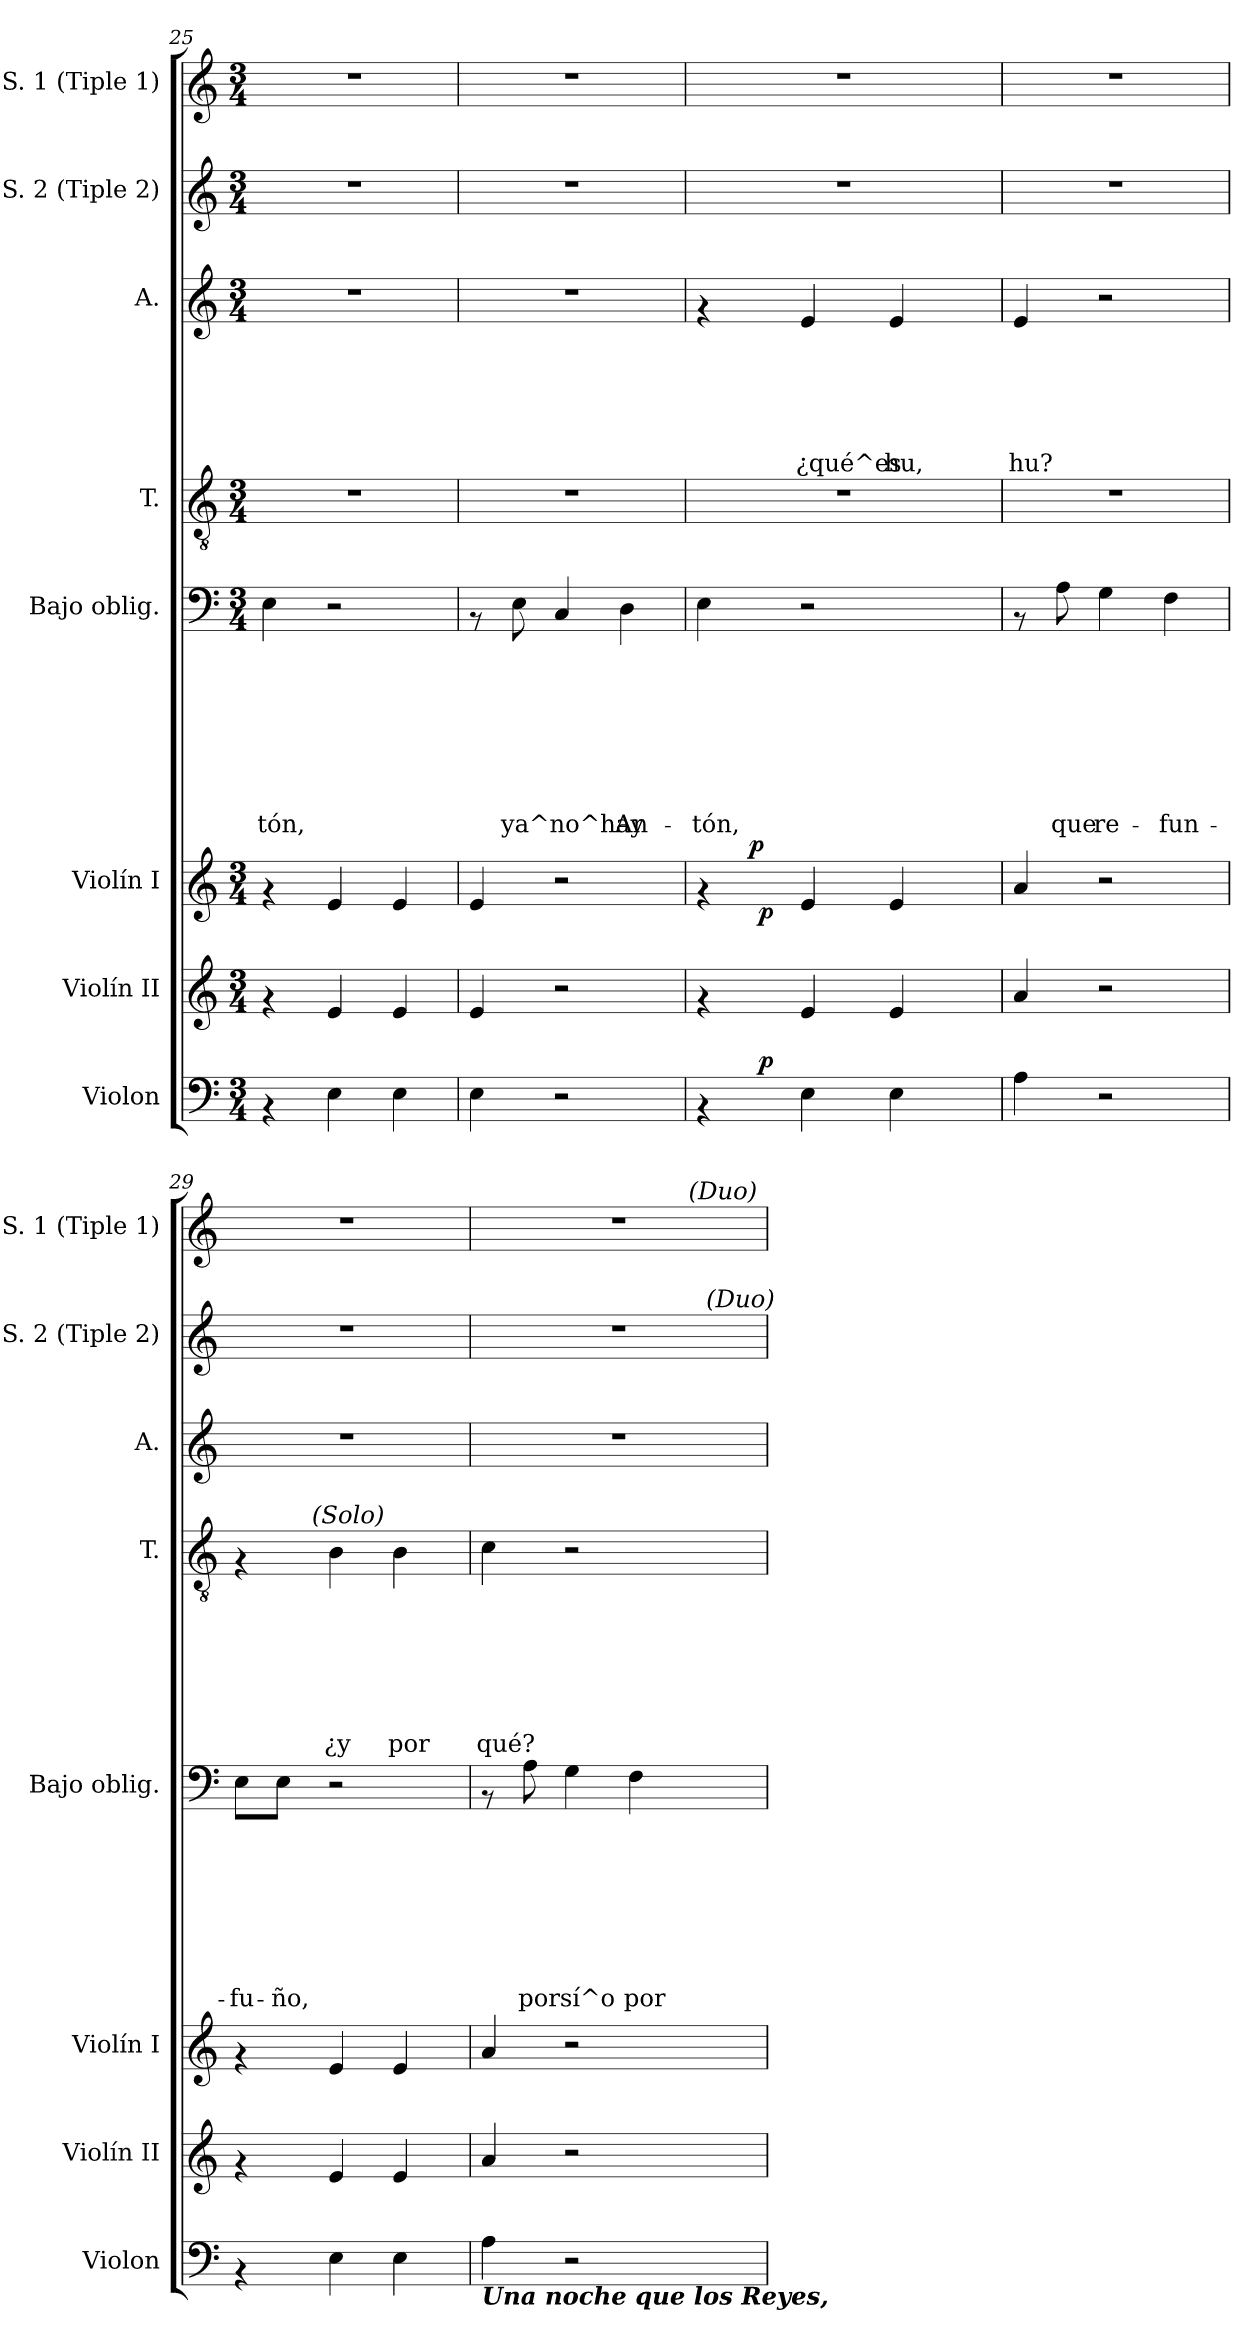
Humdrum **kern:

**kern	**dynam	**kern	**kern	**dynam	**kern	**text	**text	**text	**text	**text	**text	**text	**text	**kern	**text	**text	**text	**text	**text	**text	**text	**kern	**text	**text	**text	**text	**text	**text	**kern	**kern
*part8	*part8	*part7	*part6	*part6	*part5	*part5	*part5	*part5	*part5	*part5	*part5	*part5	*part5	*part4	*part4	*part4	*part4	*part4	*part4	*part4	*part4	*part3	*part3	*part3	*part3	*part3	*part3	*part3	*part2	*part1
*staff8	*staff8	*staff7	*staff6	*staff6	*staff5	*staff5	*staff5	*staff5	*staff5	*staff5	*staff5	*staff5	*staff5	*staff4	*staff4	*staff4	*staff4	*staff4	*staff4	*staff4	*staff4	*staff3	*staff3	*staff3	*staff3	*staff3	*staff3	*staff3	*staff2	*staff1
*I"Violon	*	*I"Violín II	*I"Violín I	*	*I"Bajo oblig.	*	*	*	*	*	*	*	*	*I"T.	*	*	*	*	*	*	*	*I"A.	*	*	*	*	*	*	*I"S. 2 (Tiple 2)	*I"S. 1 (Tiple 1)
*I'Violon	*	*I'Violín II	*I'Violín I	*	*I'Bajo oblig.	*	*	*	*	*	*	*	*	*I'T.	*	*	*	*	*	*	*	*I'A.	*	*	*	*	*	*	*I'S. 2 (Tiple 2)	*I'S. 1 (Tiple 1)
*clefF4	*	*clefG2	*clefG2	*	*clefF4	*	*	*	*	*	*	*	*	*clefGv2	*	*	*	*	*	*	*	*clefG2	*	*	*	*	*	*	*clefG2	*clefG2
*k[]	*	*k[]	*k[]	*	*k[]	*	*	*	*	*	*	*	*	*k[]	*	*	*	*	*	*	*	*k[]	*	*	*	*	*	*	*k[]	*k[]
*C:	*	*C:	*C:	*	*C:	*	*	*	*	*	*	*	*	*C:	*	*	*	*	*	*	*	*C:	*	*	*	*	*	*	*C:	*C:
*M3/4	*	*M3/4	*M3/4	*	*M3/4	*	*	*	*	*	*	*	*	*M3/4	*	*	*	*	*	*	*	*M3/4	*	*	*	*	*	*	*M3/4	*M3/4
=25	=25	=25	=25	=25	=25	=25	=25	=25	=25	=25	=25	=25	=25	=25	=25	=25	=25	=25	=25	=25	=25	=25	=25	=25	=25	=25	=25	=25	=25	=25
!	!	!	!	!	!	!	!	!	!	!	!	!	!LO:LY:b	!	!	!	!	!	!	!	!	!	!	!	!	!	!	!	!	!
4rAA	.	4rf	4rf	.	4E\	.	.	.	.	.	.	.	-tón,	2.r	.	.	.	.	.	.	.	2.r	.	.	.	.	.	.	2.r	2.r
4E\	.	4e/	4e/	.	2r	.	.	.	.	.	.	.	.	.	.	.	.	.	.	.	.	.	.	.	.	.	.	.	.	.
4E\	.	4e/	4e/	.	.	.	.	.	.	.	.	.	.	.	.	.	.	.	.	.	.	.	.	.	.	.	.	.	.	.
=26	=26	=26	=26	=26	=26	=26	=26	=26	=26	=26	=26	=26	=26	=26	=26	=26	=26	=26	=26	=26	=26	=26	=26	=26	=26	=26	=26	=26	=26	=26
4E\	.	4e/	4e/	.	8rAA	.	.	.	.	.	.	.	.	2.r	.	.	.	.	.	.	.	2.r	.	.	.	.	.	.	2.r	2.r
!	!	!	!	!	!	!	!	!	!	!	!	!	!LO:LY:b	!	!	!	!	!	!	!	!	!	!	!	!	!	!	!	!	!
.	.	.	.	.	8E\	.	.	.	.	.	.	.	ya^no^hay	.	.	.	.	.	.	.	.	.	.	.	.	.	.	.	.	.
2r	.	2r	2r	.	4C/	.	.	.	.	.	.	.	.	.	.	.	.	.	.	.	.	.	.	.	.	.	.	.	.	.
!	!	!	!	!	!	!	!	!	!	!	!	!	!LO:LY:b	!	!	!	!	!	!	!	!	!	!	!	!	!	!	!	!	!
.	.	.	.	.	4D\	.	.	.	.	.	.	.	An-	.	.	.	.	.	.	.	.	.	.	.	.	.	.	.	.	.
!!LO:LB:g=z
=27	=27	=27	=27	=27	=27	=27	=27	=27	=27	=27	=27	=27	=27	=27	=27	=27	=27	=27	=27	=27	=27	=27	=27	=27	=27	=27	=27	=27	=27	=27
!	!	!	!	!	!	!	!	!	!	!	!	!	!LO:LY:b	!	!	!	!	!	!	!	!	!	!	!	!	!	!	!	!	!
*^	*	*	*^	*	*	*	*	*	*	*	*	*	*	*	*	*	*	*	*	*	*	*	*	*	*	*	*	*	*	*
*	*	*	*	*	*^	*	*	*	*	*	*	*	*	*	*	*	*	*	*	*	*	*	*	*	*	*	*	*	*	*	*	*
4rAA	8ryy	.	4rf	4rf	12ryy	8ryy	.	4E\	.	.	.	.	.	.	.	-tón,	2.r	.	.	.	.	.	.	.	4rf	.	.	.	.	.	.	2.r	2.r
.	.	.	.	.	48.ryy	.	.	.	.	.	.	.	.	.	.	.	.	.	.	.	.	.	.	.	.	.	.	.	.	.	.	.	.
!	!	!	!	!	!	!	!LO:DY:a	!	!	!	!	!	!	!	!	!	!	!	!	!	!	!	!	!	!	!	!	!	!	!	!	!	!
.	.	.	.	.	3ryy	.	p	.	.	.	.	.	.	.	.	.	.	.	.	.	.	.	.	.	.	.	.	.	.	.	.	.	.
!	!	!LO:DY:a	!	!	!	!	!LO:DY:b	!	!	!	!	!	!	!	!	!	!	!	!	!	!	!	!	!	!	!	!	!	!	!	!	!	!
.	2ryy	p	.	.	.	2ryy	p	.	.	.	.	.	.	.	.	.	.	.	.	.	.	.	.	.	.	.	.	.	.	.	.	.	.
!	!	!	!	!	!	!	!	!	!	!	!	!	!	!	!	!	!	!	!	!	!	!	!	!	!	!	!	!	!	!	!LO:LY:b	!	!
4E\	.	.	4e/	4e/	.	.	.	2r	.	.	.	.	.	.	.	.	.	.	.	.	.	.	.	.	4e/	.	.	.	.	.	-¿qué^es	.	.
.	.	.	.	.	6ryy	.	.	.	.	.	.	.	.	.	.	.	.	.	.	.	.	.	.	.	.	.	.	.	.	.	.	.	.
!	!	!	!	!	!	!	!	!	!	!	!	!	!	!	!	!	!	!	!	!	!	!	!	!	!	!	!	!	!	!	!LO:LY:b	!	!
4E\	.	.	4e/	4e/	.	.	.	.	.	.	.	.	.	.	.	.	.	.	.	.	.	.	.	.	4e/	.	.	.	.	.	hu,	.	.
.	.	.	.	.	12ryy	.	.	.	.	.	.	.	.	.	.	.	.	.	.	.	.	.	.	.	.	.	.	.	.	.	.	.	.
.	8ryy	.	.	.	.	8ryy	.	.	.	.	.	.	.	.	.	.	.	.	.	.	.	.	.	.	.	.	.	.	.	.	.	.	.
.	.	.	.	.	24ryy	.	.	.	.	.	.	.	.	.	.	.	.	.	.	.	.	.	.	.	.	.	.	.	.	.	.	.	.
.	.	.	.	.	96ryy	.	.	.	.	.	.	.	.	.	.	.	.	.	.	.	.	.	.	.	.	.	.	.	.	.	.	.	.
=28	=28	=28	=28	=28	=28	=28	=28	=28	=28	=28	=28	=28	=28	=28	=28	=28	=28	=28	=28	=28	=28	=28	=28	=28	=28	=28	=28	=28	=28	=28	=28	=28	=28
!	!	!	!	!	!	!	!	!	!	!	!	!	!	!	!	!	!	!	!	!	!	!	!	!	!	!	!	!	!	!	!LO:LY:b	!	!
*v	*v	*	*	*v	*v	*v	*	*	*	*	*	*	*	*	*	*	*	*	*	*	*	*	*	*	*	*	*	*	*	*	*	*	*
4A\	.	4a/	4a/	.	8rAA	.	.	.	.	.	.	.	.	2.r	.	.	.	.	.	.	.	4e/	.	.	.	.	.	hu?	2.r	2.r
!	!	!	!	!	!	!	!	!	!	!	!	!	!LO:LY:b	!	!	!	!	!	!	!	!	!	!	!	!	!	!	!	!	!
.	.	.	.	.	8A\	.	.	.	.	.	.	.	que	.	.	.	.	.	.	.	.	.	.	.	.	.	.	.	.	.
!	!	!	!	!	!	!	!	!	!	!	!	!	!LO:LY:b	!	!	!	!	!	!	!	!	!	!	!	!	!	!	!	!	!
2r	.	2r	2r	.	4G\	.	.	.	.	.	.	.	re-	.	.	.	.	.	.	.	.	2r	.	.	.	.	.	.	.	.
!	!	!	!	!	!	!	!	!	!	!	!	!	!LO:LY:b	!	!	!	!	!	!	!	!	!	!	!	!	!	!	!	!	!
.	.	.	.	.	4F\	.	.	.	.	.	.	.	-fun-	.	.	.	.	.	.	.	.	.	.	.	.	.	.	.	.	.
=29	=29	=29	=29	=29	=29	=29	=29	=29	=29	=29	=29	=29	=29	=29	=29	=29	=29	=29	=29	=29	=29	=29	=29	=29	=29	=29	=29	=29	=29	=29
!	!	!	!	!	!	!	!	!	!	!	!	!	!LO:LY:b	!	!	!	!	!	!	!	!	!	!	!	!	!	!	!	!	!
*	*	*	*	*	*	*	*	*	*	*	*	*	*	*^	*	*	*	*	*	*	*	*	*	*	*	*	*	*	*	*
4rAA	.	4rf	4rf	.	8E\L	.	.	.	.	.	.	.	-fu-	4rF	8..ryy	.	.	.	.	.	.	.	2.r	.	.	.	.	.	.	2.r	2.r
!	!	!	!	!	!	!	!	!	!	!	!	!	!LO:LY:b	!	!	!	!	!	!	!	!	!	!	!	!	!	!	!	!	!	!
.	.	.	.	.	8E\J	.	.	.	.	.	.	.	-ño,	.	.	.	.	.	.	.	.	.	.	.	.	.	.	.	.	.	.
!	!	!	!	!	!	!	!	!	!	!	!	!	!	!	!LO:TX:a:i:t=(Solo)	!	!	!	!	!	!	!	!	!	!	!	!	!	!	!	!
.	.	.	.	.	.	.	.	.	.	.	.	.	.	.	2ryy	.	.	.	.	.	.	.	.	.	.	.	.	.	.	.	.
!	!	!	!	!	!	!	!	!	!	!	!	!	!	!	!	!	!	!	!	!	!	!LO:LY:b	!	!	!	!	!	!	!	!	!
4E\	.	4e/	4e/	.	2r	.	.	.	.	.	.	.	.	4B\	.	.	.	.	.	.	.	-¿y	.	.	.	.	.	.	.	.	.
!	!	!	!	!	!	!	!	!	!	!	!	!	!	!	!	!	!	!	!	!	!	!LO:LY:b	!	!	!	!	!	!	!	!	!
4E\	.	4e/	4e/	.	.	.	.	.	.	.	.	.	.	4B\	.	.	.	.	.	.	.	por	.	.	.	.	.	.	.	.	.
.	.	.	.	.	.	.	.	.	.	.	.	.	.	.	32ryy	.	.	.	.	.	.	.	.	.	.	.	.	.	.	.	.
=30	=30	=30	=30	=30	=30	=30	=30	=30	=30	=30	=30	=30	=30	=30	=30	=30	=30	=30	=30	=30	=30	=30	=30	=30	=30	=30	=30	=30	=30	=30	=30
!LO:TX:b:Bi:t=Una noche que los Reyes,	!	!	!	!	!	!	!	!	!	!	!	!	!	!	!	!	!	!	!	!	!	!	!	!	!	!	!	!	!	!	!
!	!	!	!	!	!	!	!	!	!	!	!	!	!	!	!	!	!	!	!	!	!	!LO:LY:b	!	!	!	!	!	!	!	!	!
*	*	*	*	*	*	*	*	*	*	*	*	*	*	*v	*v	*	*	*	*	*	*	*	*	*	*	*	*	*	*	*^	*^
4A\	.	4a/	4a/	.	8rAA	.	.	.	.	.	.	.	.	4c\	.	.	.	.	.	.	qué?	2.r	.	.	.	.	.	.	2.r	2ryy	2.r	2ryy
!	!	!	!	!	!	!	!	!	!	!	!	!	!LO:LY:b	!	!	!	!	!	!	!	!	!	!	!	!	!	!	!	!	!	!	!
.	.	.	.	.	8A\	.	.	.	.	.	.	.	por	.	.	.	.	.	.	.	.	.	.	.	.	.	.	.	.	.	.	.
!	!	!	!	!	!	!	!	!	!	!	!	!	!LO:LY:b	!	!	!	!	!	!	!	!	!	!	!	!	!	!	!	!	!	!	!
2r	.	2r	2r	.	4G\	.	.	.	.	.	.	.	sí^o	2r	.	.	.	.	.	.	.	.	.	.	.	.	.	.	.	.	.	.
!	!	!	!	!	!	!	!	!	!	!	!	!	!LO:LY:b	!	!	!	!	!	!	!	!	!	!	!	!	!	!	!	!	!	!	!
.	.	.	.	.	4F\	.	.	.	.	.	.	.	por	.	.	.	.	.	.	.	.	.	.	.	.	.	.	.	.	8.ryy	.	8ryy
.	.	.	.	.	.	.	.	.	.	.	.	.	.	.	.	.	.	.	.	.	.	.	.	.	.	.	.	.	.	.	.	32ryy
!	!	!	!	!	!	!	!	!	!	!	!	!	!	!	!	!	!	!	!	!	!	!	!	!	!	!	!	!	!	!	!	!LO:TX:a:i:t=(Duo)
.	.	.	.	.	.	.	.	.	.	.	.	.	.	.	.	.	.	.	.	.	.	.	.	.	.	.	.	.	.	.	.	16.ryy
!	!	!	!	!	!	!	!	!	!	!	!	!	!	!	!	!	!	!	!	!	!	!	!	!	!	!	!	!	!	!LO:TX:a:i:t=(Duo)	!	!
.	.	.	.	.	.	.	.	.	.	.	.	.	.	.	.	.	.	.	.	.	.	.	.	.	.	.	.	.	.	16ryy	.	.
*	*	*	*	*	*	*	*	*	*	*	*	*	*	*	*	*	*	*	*	*	*	*	*	*	*	*	*	*	*v	*v	*	*
*	*	*	*	*	*	*	*	*	*	*	*	*	*	*	*	*	*	*	*	*	*	*	*	*	*	*	*	*	*	*v	*v
=	=	=	=	=	=	=	=	=	=	=	=	=	=	=	=	=	=	=	=	=	=	=	=	=	=	=	=	=	=	=
*-	*-	*-	*-	*-	*-	*-	*-	*-	*-	*-	*-	*-	*-	*-	*-	*-	*-	*-	*-	*-	*-	*-	*-	*-	*-	*-	*-	*-	*-	*-
